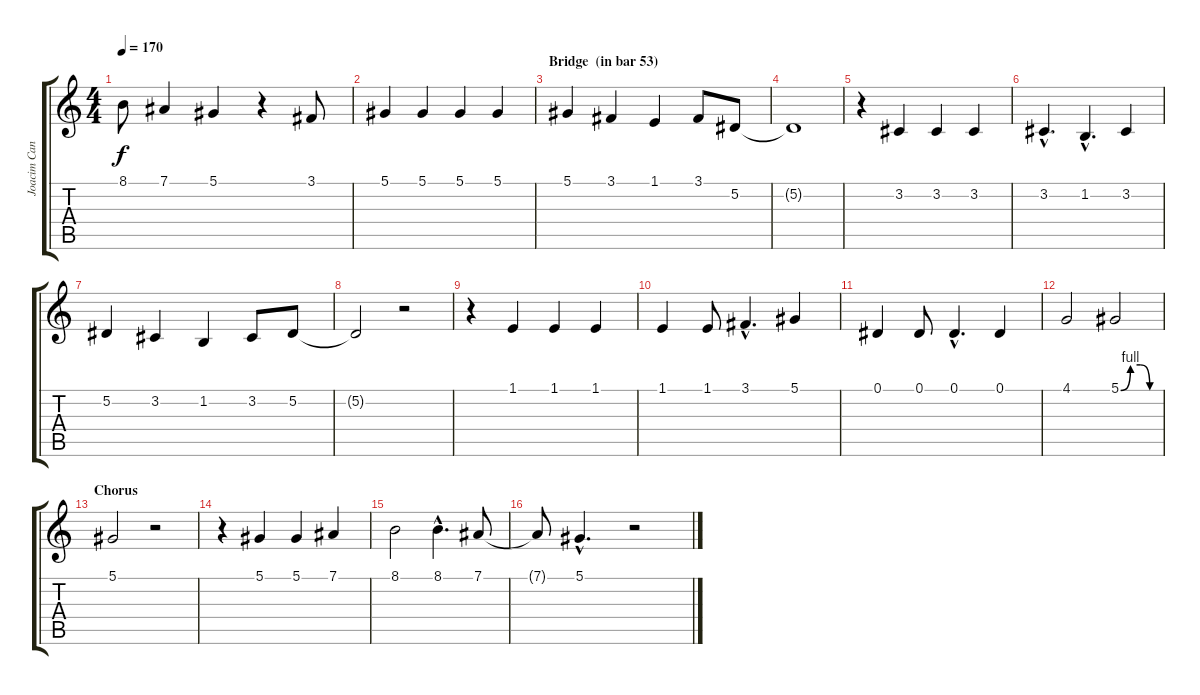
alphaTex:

\track ("Joacim Cans" "Joacim Can") {instrument lead1square}
\staff {score tabs}
\tuning (Eb4 Bb3 Gb3 Db3 Ab2 Eb2) {hide}
\ts (4 4)
\tempo 170
\clef g2
\ks c
8.1{t}.8{dy f} 7.1.4 5.1.4 r.4 3.1.8 |
5.1.4 5.1.4 5.1.4 5.1.4 |
\section ("" "Bridge  (in bar 53)")
5.1.4 3.1.4 1.1.4 3.1.8 5.2.8 |
5.2{t}.1 |
r.4 3.2.4 3.2.4 3.2.4 |
3.2{hac}.4{d} 1.2{hac}.4{d} 3.2.4 |
5.2.4 3.2.4 1.2.4 3.2.8 5.2.8 |
5.2{t}.2 r.2 |
r.4 1.1.4 1.1.4 1.1.4 |
1.1.4 1.1.8 3.1{hac}.4{d} 5.1.4 |
0.1.4 0.1.8 0.1{hac}.4{d} 0.1.4 |
4.1.2 5.1{be (custom 0 0 15 4 30 4 45 0 60 0)}.2 |
\section ("" "Chorus")
5.1.2 r.2 |
r.4 5.1.4 5.1.4 7.1.4 |
8.1.2 8.1{hac}.4{d} 7.1.8 |
7.1{t}.8 5.1{hac}.4{d} r.2
